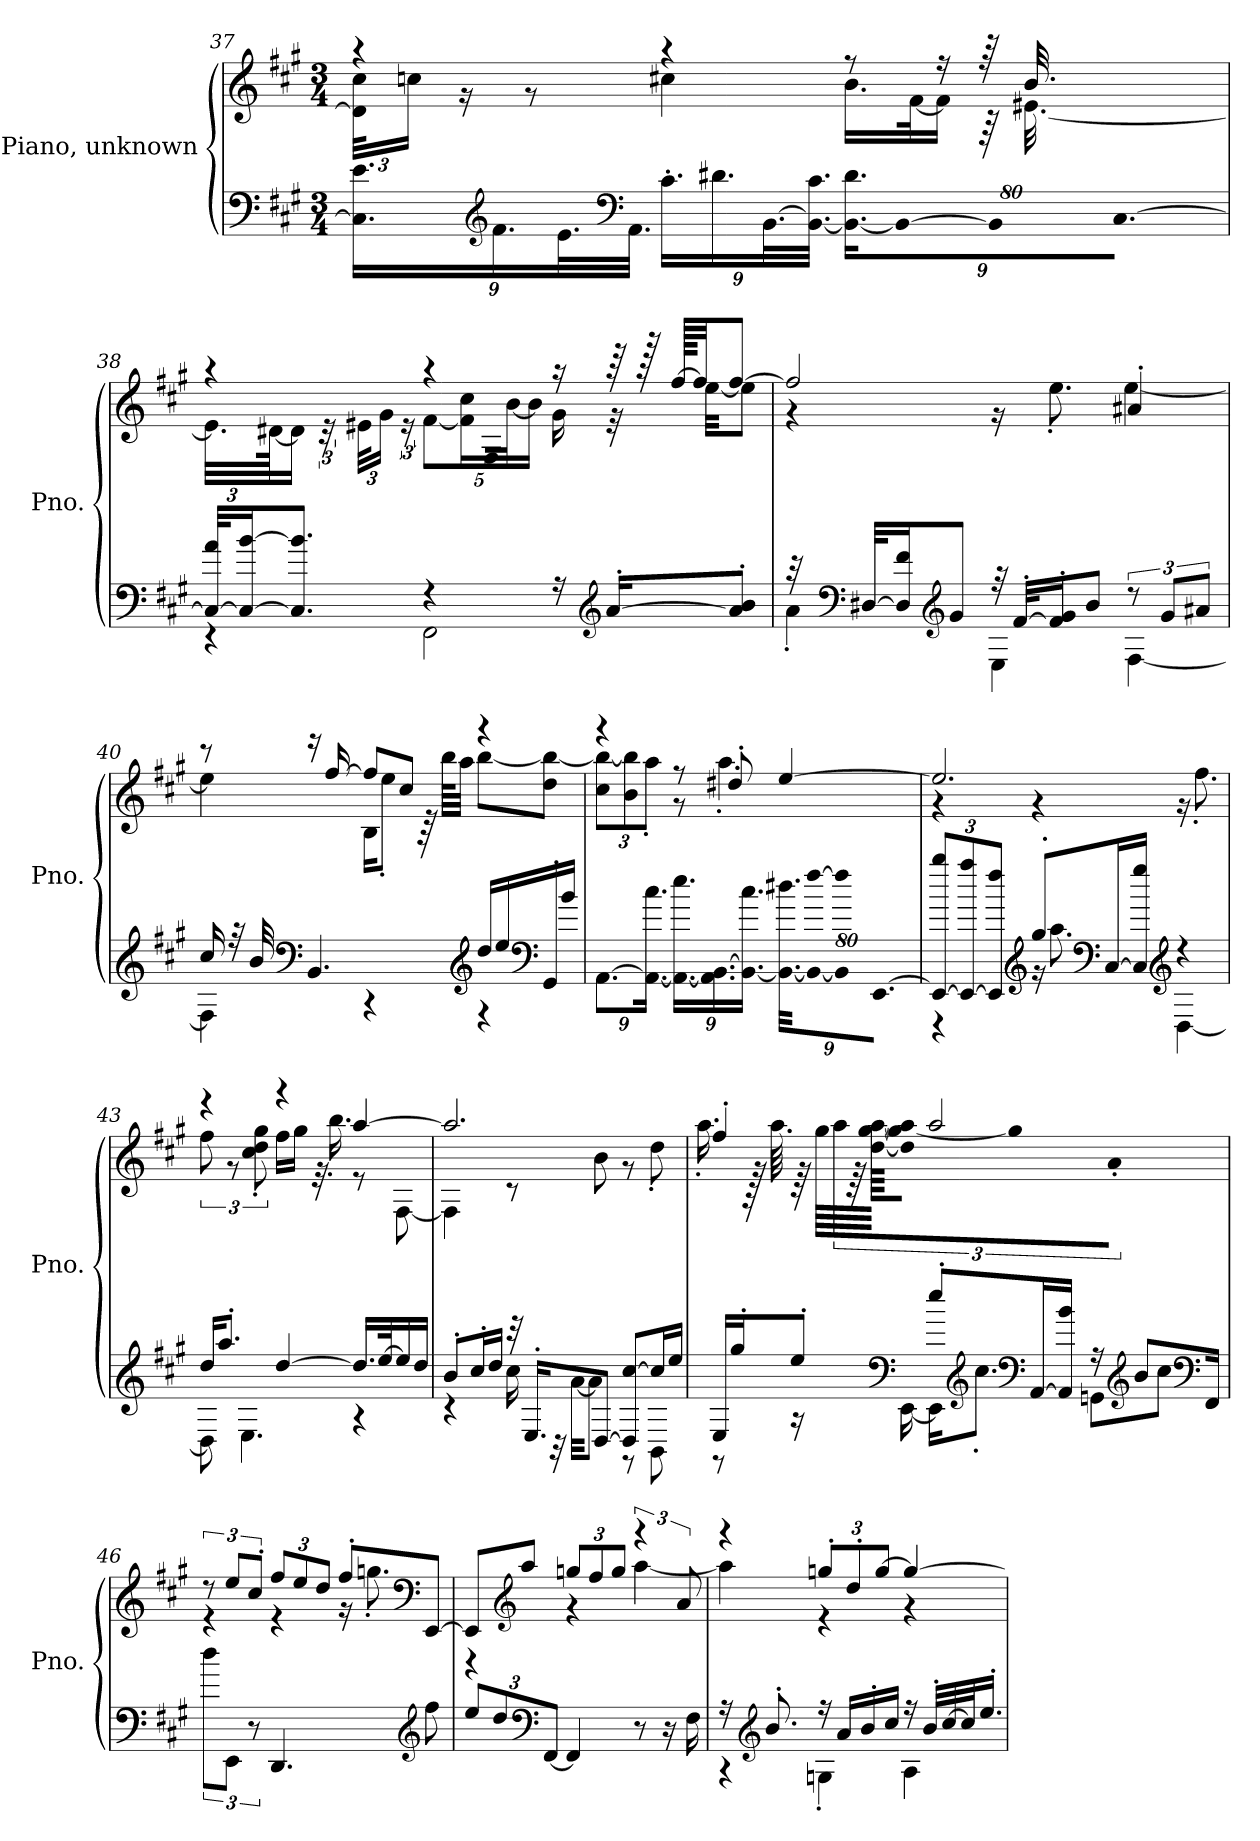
**kern	**kern
*part1	*part1
*staff2	*staff1
*I"Piano, unknown	*
*I'Pno.	*
!!LO:LB:g=z
*clefF4	*clefG2
*k[f#c#g#]	*k[f#c#g#]
*M3/4	*M3/4
=37	=37
*	*^
*Xbrackettup	*	*Xbrackettup
18.C#\] 18.e\LL	4r	48d#\] 48cc#\KLL
.	.	24ccn\JJ
.	.	16r
*clefG2	*	*
18.f#\	.	.
.	.	8r
36.e\L	.	.
*clefF4	*	*
36.AA\JJJ	.	.
18.c#'\LL	4r	4cc#X\
18.d#X\	.	.
[36.BB\L	.	.
36.BB\_ 36.c#\JJJ	.	.
18.BB\_ 18.d#\KL	8r	16.b\LL
!LO:N:vis=8	!	!
640%71BB\_	.	.
.	.	[32f#\K
.	16r	16f#\JJ]
.	64r	64r
!LO:N:vis=64	!	!
640%9BB\KLL]	.	.
.	32.b/	[32.e#X\
[36.C#\JJJ	.	.
!!LO:LB:g=z	!!
=38	=38	=38
*^	*	*
48C#/_ 48a/KLL	4r	4r	32.e#\LLL]
24C#/_ [24b/J	.	.	.
.	.	.	[64d#X\JK
8.C#/] 8.b/]J	.	.	16d#\JJ]
*	*	*	*brackettup
.	.	.	48r
.	.	.	48e#X\KLL
.	.	.	24g#\JJ
.	.	.	24r
*	*	*	*Xbrackettup
4r	2FF#\	4r	[10f#\L
.	.	.	20f#\] 20cc#\L
.	.	.	40F#\L
.	.	.	[40b\J
.	.	.	20b\JJ]
16r	.	16r	16g#\
*clefG2	*	*	*
[16a'/KL	.	64r	32r
.	.	128r	.
.	.	[128ff#/KKLLL	.
.	.	32ff#/JJ]	[32ee\KKL
8a/]' 8b/'J	.	[8ff#/J	8ee\J]
!!LO:LB:g=z	!!
=39	=39	=39	=39
32r	4a'\	2ff#/]	4r
*clefF4	*	*	*
[32D#X/KLL	.	.	.
16D#/] 16f#/J	.	.	.
*clefG2	*	*	*
8g#/J	.	.	.
32r	4E\	.	16r
[32f#'/KLL	.	.	.
16f#/]' 16g#/'J	.	.	8.ee'\
8b/J	.	.	.
*brackettup	*	*	*
12r	[4F#\	4a#X'/	[4ee\
12g#/L	.	.	.
12a#X/J	.	.	.
=40	=40	=40	=40
16cc#/	4F#\]	8r	4ee\]
32r	.	.	.
32b/	.	.	.
*clefF4	*	*	*
4.BB/	.	16r	.
.	.	[16ff#/	.
.	4r	8ff#/L]	16B\KL
.	.	.	8ee'\J
.	.	8cc#/J	.
.	.	.	64r
.	.	.	64bb\KLLL
.	.	.	32aa\JJJ
*clefG2	*	*	*
16dd/LL	4r	4r	[8bb\L
16ee/	.	.	.
*clefF4	*	*	*
16GG#'/	.	.	8dd\ 8bb\_J
16b/JJ	.	.	.
*v	*v	*	*
!!LO:LB:g=z	!!
=41	=41	=41
*Xbrackettup	*	*
[9.AA\L	4r	12cc#\ 12bb\_L
.	.	12b\ 12bb\]
18.AA\_ 18.cc#\Jk	.	12aa'\J
18.AA\_ 18.ee\LL	8r	8r
18.AA\] [18.BB\	.	.
.	8dd#X'/	4.aa'\
18.BB\_ 18.cc#\JJ	.	.
36.BB\_ 36.dd#X\KKL	[4ee/	.
!LO:N:vis=8	!	!
640%71BB\_ [640%71ff#\	.	.
!LO:N:vis=64	!	!
640%9BB\] 640%9ff#\]KKL	.	.
[18.EE\JJ	.	.
=42	=42	=42
*^	*	*
12EE/_ 12bb/L	4r	2.ee/]	4r
12EE/_ 12aa/	.	.	.
12EE/] 12ff#/J	.	.	.
*clefG2	*	*	*
8gg#'/L	16r	.	4r
.	8.aa\	.	.
*clefF4	*	*	*
[16C#/L	.	.	.
16C#/] 16gg#/JJ	.	.	.
*clefG2	*	*	*
4r	[4D\	.	16r
.	.	.	8.ff#'\
!!LO:PB:g=z	!!
=43	=43	=43	=43
*	*	*	*brackettup
16dd/KL	8D\]	4r	12ff#\
8.aa'/J	.	.	.
.	.	.	12r
.	4.E\	.	.
.	.	.	12cc#\' 12dd\' 12gg#\'
[4dd/	.	4r	16ff#\LL
.	.	.	16gg#\JJ
.	.	.	32r
.	.	.	16.bb'\
16.dd/LL]	4r	[4aa/	8r
[32ee/K	.	.	.
16ee/]	.	.	[8F#\
16dd/JJ	.	.	.
=44	=44	=44	=44
8b'/L	4r	2.aa/]	4F#\]
16cc#'/L	.	.	.
16dd/JJ	.	.	.
32r	16cc#\	.	8r
16.E'/KL	.	.	.
.	32r	.	.
.	[32a\KKL	.	.
[8D/J	8a\J]	.	8b\
8D/] [8cc#/L	8r	.	8r
16cc#/L]	8BB\	.	8dd'\
16ee/JJ	.	.	.
!!LO:LB:g=z	!!
=45	=45	=45	=45
16E/LL	8r	4ff#'/	16.aa'\
16gg#'/J	.	.	.
.	.	.	128r
.	.	.	64.aa\
8ee'/J	16r	.	64r
.	.	.	64gg#\LLLL
.	.	.	96aa\JJJJ
.	.	.	96r
.	.	.	[96dd\ [96gg#\ [96aa\KKLL
*clefF4	*	*	*
.	[16EE\	.	16dd\] 16gg#\_ 16aa\]JJ
8ee'/L	16EE\KL]	2aa/	4gg#\]
*clefG2	*	*	*
.	8.cc#'\J	.	.
*clefF4	*	*	*
[16AA/L	.	.	.
16AA/] 16b/JJ	.	.	.
16r	8GGn\L	.	4a'\
*clefG2	*	*	*
8b/L	.	.	.
.	8cc#\J	.	.
*clefF4	*	*	*
16FF#/Jk	.	.	.
*v	*v	*	*
=46	=46	=46
*brackettup	*	*
12dd\L	12r	4r
12EE\J	12ee/L	.
12r	12cc#'/J	.
*	*Xbrackettup	*
4.DD/	12ff#/L	4r
.	12ee/	.
.	12dd/J	.
.	8ff#'/L	16r
.	.	8.ggn'\
*clefG2	*clefF4	*
8ff#\	[8EE/J	.
!!LO:LB:g=z	!!
=47	=47	=47
*Xbrackettup	*	*
12ee/L	8EE/L]	4r
12dd/	.	.
*	*clefG2	*
.	8aa/J	.
*clefF4	*	*
[12FF#/J	.	.
4FF#/]	12ggn/L	4r
.	12ff#/	.
.	12gg/J	.
*	*brackettup	*
8r	6r	[4aa\
16r	.	.
.	12a/	.
16F#\	.	.
=48	=48	=48
*^	*	*
16r	4r	4r	4aa\]
*clefG2	*	*	*
8.b'/	.	.	.
*	*	*Xbrackettup	*
16r	4Gn'\	12ggn'/L	4r
16a/LL	.	.	.
.	.	12dd'/	.
16b'/	.	.	.
.	.	[12gg/J	.
16cc#/JJ	.	.	.
16r	4A\	4gg/_	4r
32b'/LLL	.	.	.
[32cc#/	.	.	.
32cc#/J]	.	.	.
16.ee'/JJ	.	.	.
*v	*v	*	*
*	*v	*v
=	=
*-	*-
